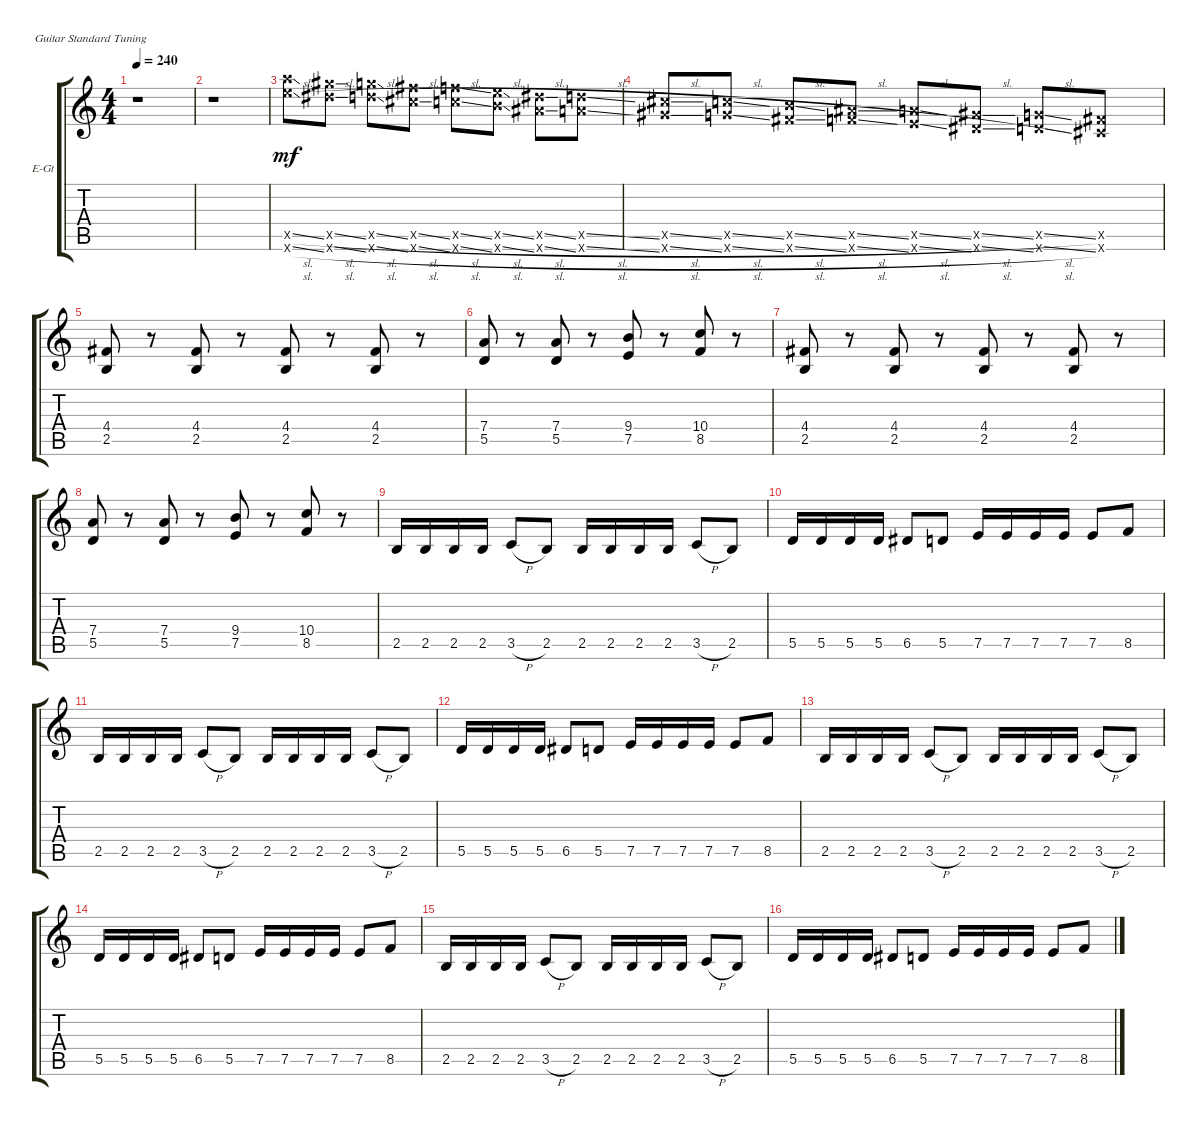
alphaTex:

\defaultSystemsLayout 4
\bracketExtendMode groupsimilarinstruments
\firstSystemTrackNameOrientation horizontal
\otherSystemsTrackNameOrientation horizontal
\track ("Electric Guitar" "E-Gt") {instrument electricguitarclean}
\staff {score tabs}
\tuning (E4 B3 G3 D3 A2 E2)
\ts (4 4)
\tempo 240
\clef g2
\scale
0.485477
\ks c
r.1{dy mf instrument electricguitarclean} |
\scale
0.257261 r.1 |
\scale
0.257261 (24.5{sl x} 24.6{sl x}).8 (23.6{sl x} 23.5{sl x}).8 (22.6{sl x} 22.5{sl x}).8 (21.6{sl x} 21.5{sl x}).8 (20.6{sl x} 20.5{sl x}).8 (19.6{sl x} 19.5{sl x}).8 (18.5{sl x} 18.6{sl x}).8 (17.5{sl x} 17.6{sl x}).8 |
(16.6{sl x} 16.5{sl x}).8 (15.6{sl x} 15.5{sl x}).8 (14.6{sl x} 14.5{sl x}).8 (13.6{sl x} 13.5{sl x}).8 (12.6{sl x} 12.5{sl x}).8 (11.6{sl x} 11.5{sl x}).8 (10.5{sl x} 10.6{sl x}).8 (9.6{x} 9.5{x}).8 |
(2.5 4.4).8 r.8 (2.5 4.4).8 r.8 (2.5 4.4).8 r.8 (2.5 4.4).8 r.8 |
(5.5 7.4).8 r.8 (5.5 7.4).8 r.8 (7.5 9.4).8 r.8 (8.5 10.4).8 r.8 |
(2.5 4.4).8 r.8 (2.5 4.4).8 r.8 (2.5 4.4).8 r.8 (2.5 4.4).8 r.8 |
(5.5 7.4).8 r.8 (5.5 7.4).8 r.8 (7.5 9.4).8 r.8 (8.5 10.4).8 r.8 |
2.5.16 2.5.16 2.5.16 2.5.16 3.5{h}.8 2.5.8 2.5.16 2.5.16 2.5.16 2.5.16 3.5{h}.8 2.5.8 |
5.5.16 5.5.16 5.5.16 5.5.16 6.5.8 5.5.8 7.5.16 7.5.16 7.5.16 7.5.16 7.5.8 8.5.8 |
2.5.16 2.5.16 2.5.16 2.5.16 3.5{h}.8 2.5.8 2.5.16 2.5.16 2.5.16 2.5.16 3.5{h}.8 2.5.8 |
5.5.16 5.5.16 5.5.16 5.5.16 6.5.8 5.5.8 7.5.16 7.5.16 7.5.16 7.5.16 7.5.8 8.5.8 |
2.5.16 2.5.16 2.5.16 2.5.16 3.5{h}.8 2.5.8 2.5.16 2.5.16 2.5.16 2.5.16 3.5{h}.8 2.5.8 |
5.5.16 5.5.16 5.5.16 5.5.16 6.5.8 5.5.8 7.5.16 7.5.16 7.5.16 7.5.16 7.5.8 8.5.8 |
2.5.16 2.5.16 2.5.16 2.5.16 3.5{h}.8 2.5.8 2.5.16 2.5.16 2.5.16 2.5.16 3.5{h}.8 2.5.8 |
5.5.16 5.5.16 5.5.16 5.5.16 6.5.8 5.5.8 7.5.16 7.5.16 7.5.16 7.5.16 7.5.8 8.5.8
